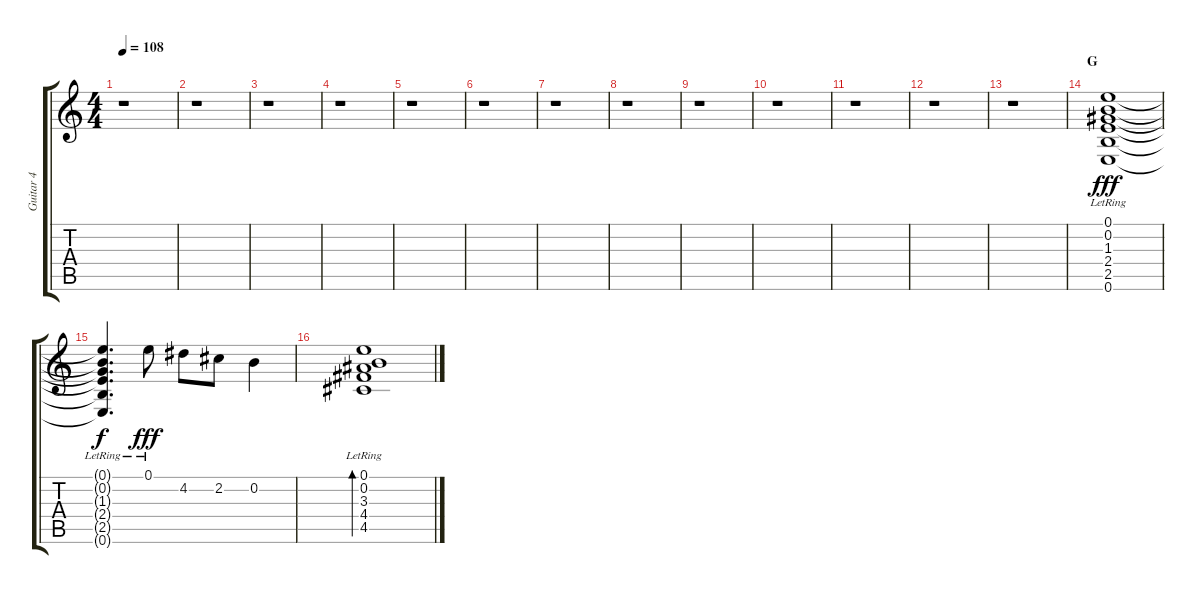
\track ("Guitar 4" "Guitar 4") {instrument acousticguitarsteel}
\staff {score tabs}
\tuning (E4 B3 G3 D3 A2 E2) {hide}
\ts (4 4)
\tempo 108
\clef g2
\ks c
r.1{dy fff} |
r.1 |
r.1 |
r.1 |
r.1 |
r.1 |
r.1 |
r.1 |
r.1 |
r.1 |
r.1 |
r.1 |
r.1 |
\section ("" "G")
(0.1 0.2{lr} 1.3{lr} 2.4{lr} 2.5{lr} 0.6{lr}).1 |
(0.1{t} 0.2{lr t} 1.3{lr t} 2.4{lr t} 2.5{lr t} 0.6{lr t}).4{d dy f} 0.1{lr}.8{dy fff} 4.2.8 2.2.8 0.2.4 |
(0.1 0.2{lr} 3.3{lr} 4.4{lr} 4.5{lr}).1{bd 120}
